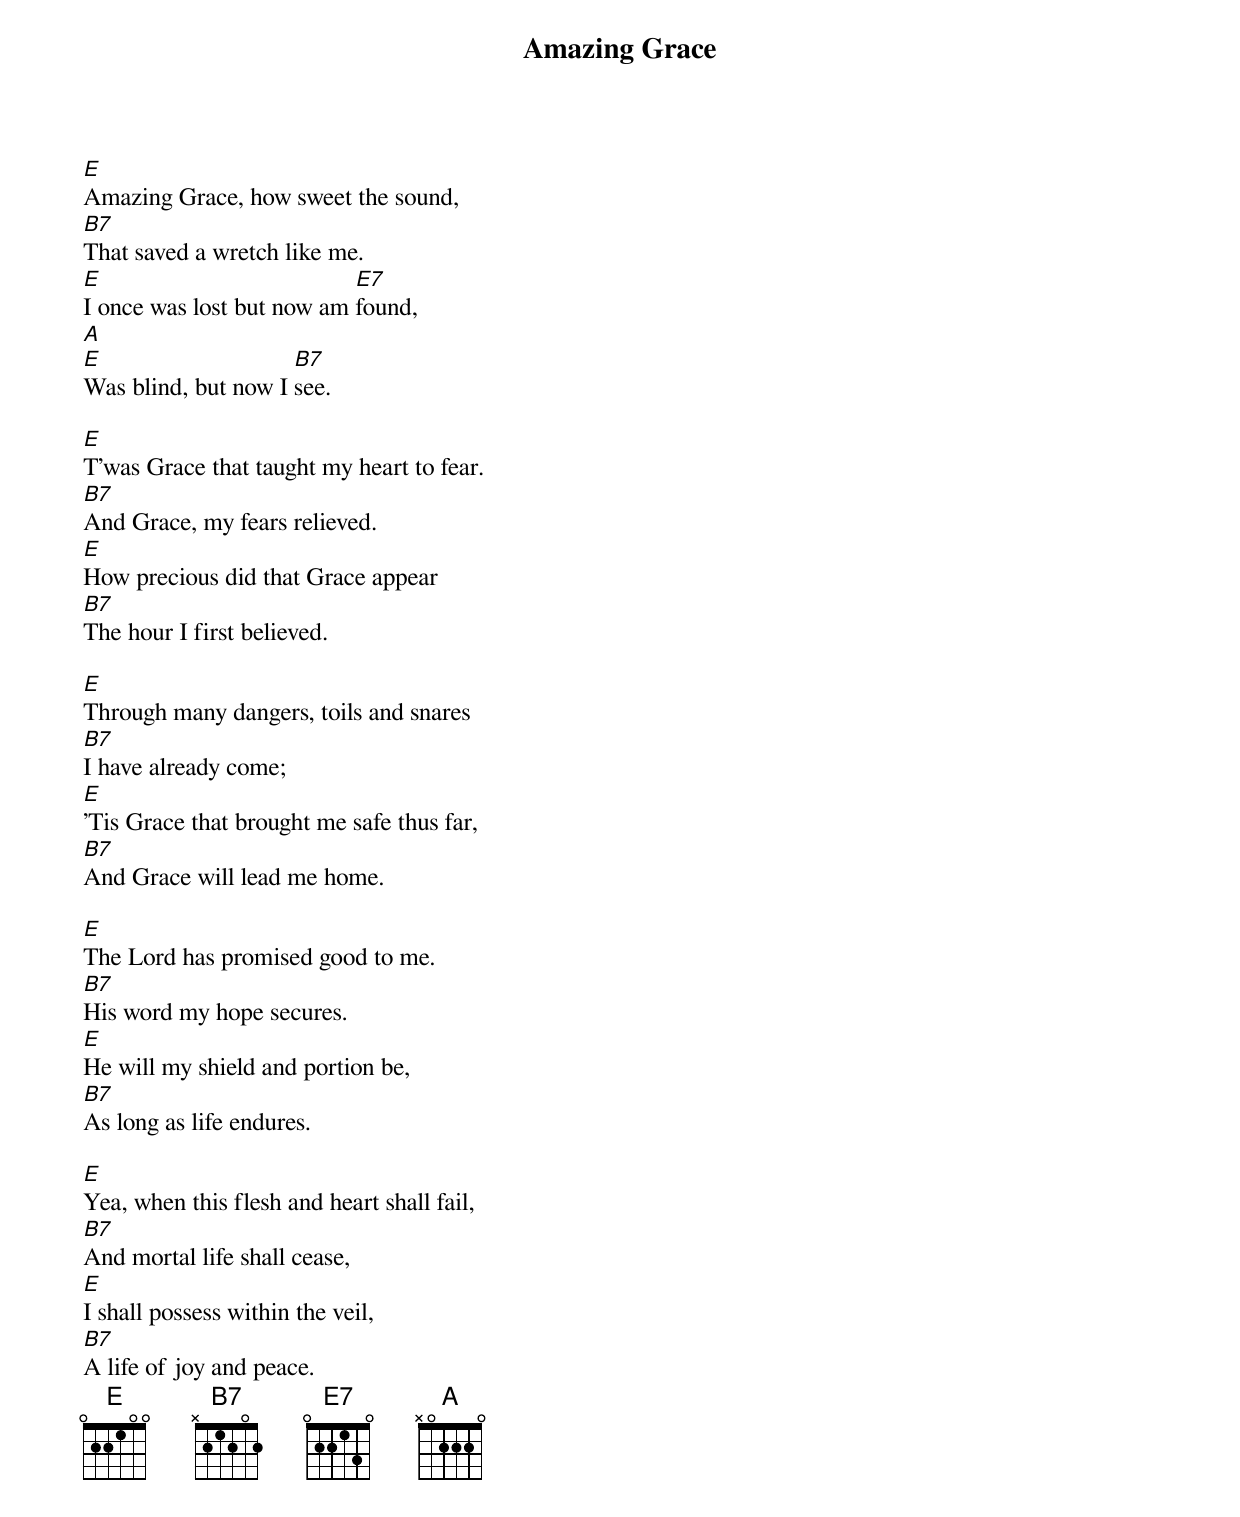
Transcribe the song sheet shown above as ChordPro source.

{title: Amazing Grace}
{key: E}

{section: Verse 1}
[E]Amazing Grace, how sweet the sound,
[B7]That saved a wretch like me.
[E]I once was lost but now am [E7]found,
[A]
[E]Was blind, but now I [B7]see.

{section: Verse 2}
[E]T'was Grace that taught my heart to fear.
[B7]And Grace, my fears relieved.
[E]How precious did that Grace appear
[B7]The hour I first believed.

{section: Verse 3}
[E]Through many dangers, toils and snares
[B7]I have already come;
[E]'Tis Grace that brought me safe thus far,
[B7]And Grace will lead me home.

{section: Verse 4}
[E]The Lord has promised good to me.
[B7]His word my hope secures.
[E]He will my shield and portion be,
[B7]As long as life endures.

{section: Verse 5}
[E]Yea, when this flesh and heart shall fail,
[B7]And mortal life shall cease,
[E]I shall possess within the veil,
[B7]A life of joy and peace.
